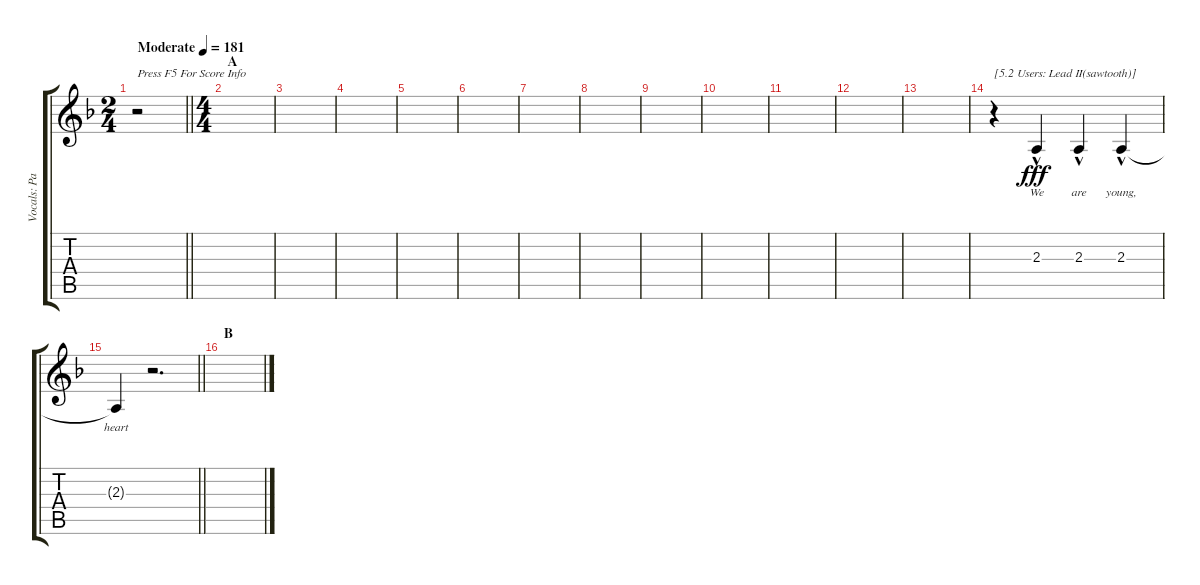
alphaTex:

\track ("Vocals: Pat" "Vocals: Pa") {instrument lead2sawtooth}
\staff {score tabs}
\tuning (E4 B3 G3 D3 A2 E2) {hide}
\ts (2 4)
\tempo (181 "Moderate")
\clef g2
\barLineRight lightlight
\ks f
r.2{txt "Press F5 For Score Info" dy fff instrument lead2sawtooth} |
\ts (4 4)
\section ("" "A")
|
|
|
|
|
|
|
|
|
|
|
|
r.4{txt "[5.2 Users: Lead II(sawtooth)]"} 2.3{hac}.4{lyrics (0 "We") lyrics (1 "") lyrics (2 "") lyrics (3 "") lyrics (4 "")} 2.3{hac}.4{lyrics (0 "are") lyrics (1 "") lyrics (2 "") lyrics (3 "") lyrics (4 "")} 2.3{hac}.4{lyrics (0 "young,") lyrics (1 "") lyrics (2 "") lyrics (3 "") lyrics (4 "")} |
\barLineRight lightlight
2.3{t}.4{lyrics (0 "heart") lyrics (1 "") lyrics (2 "") lyrics (3 "") lyrics (4 "")} r.2{d} |
\section ("" "B")
